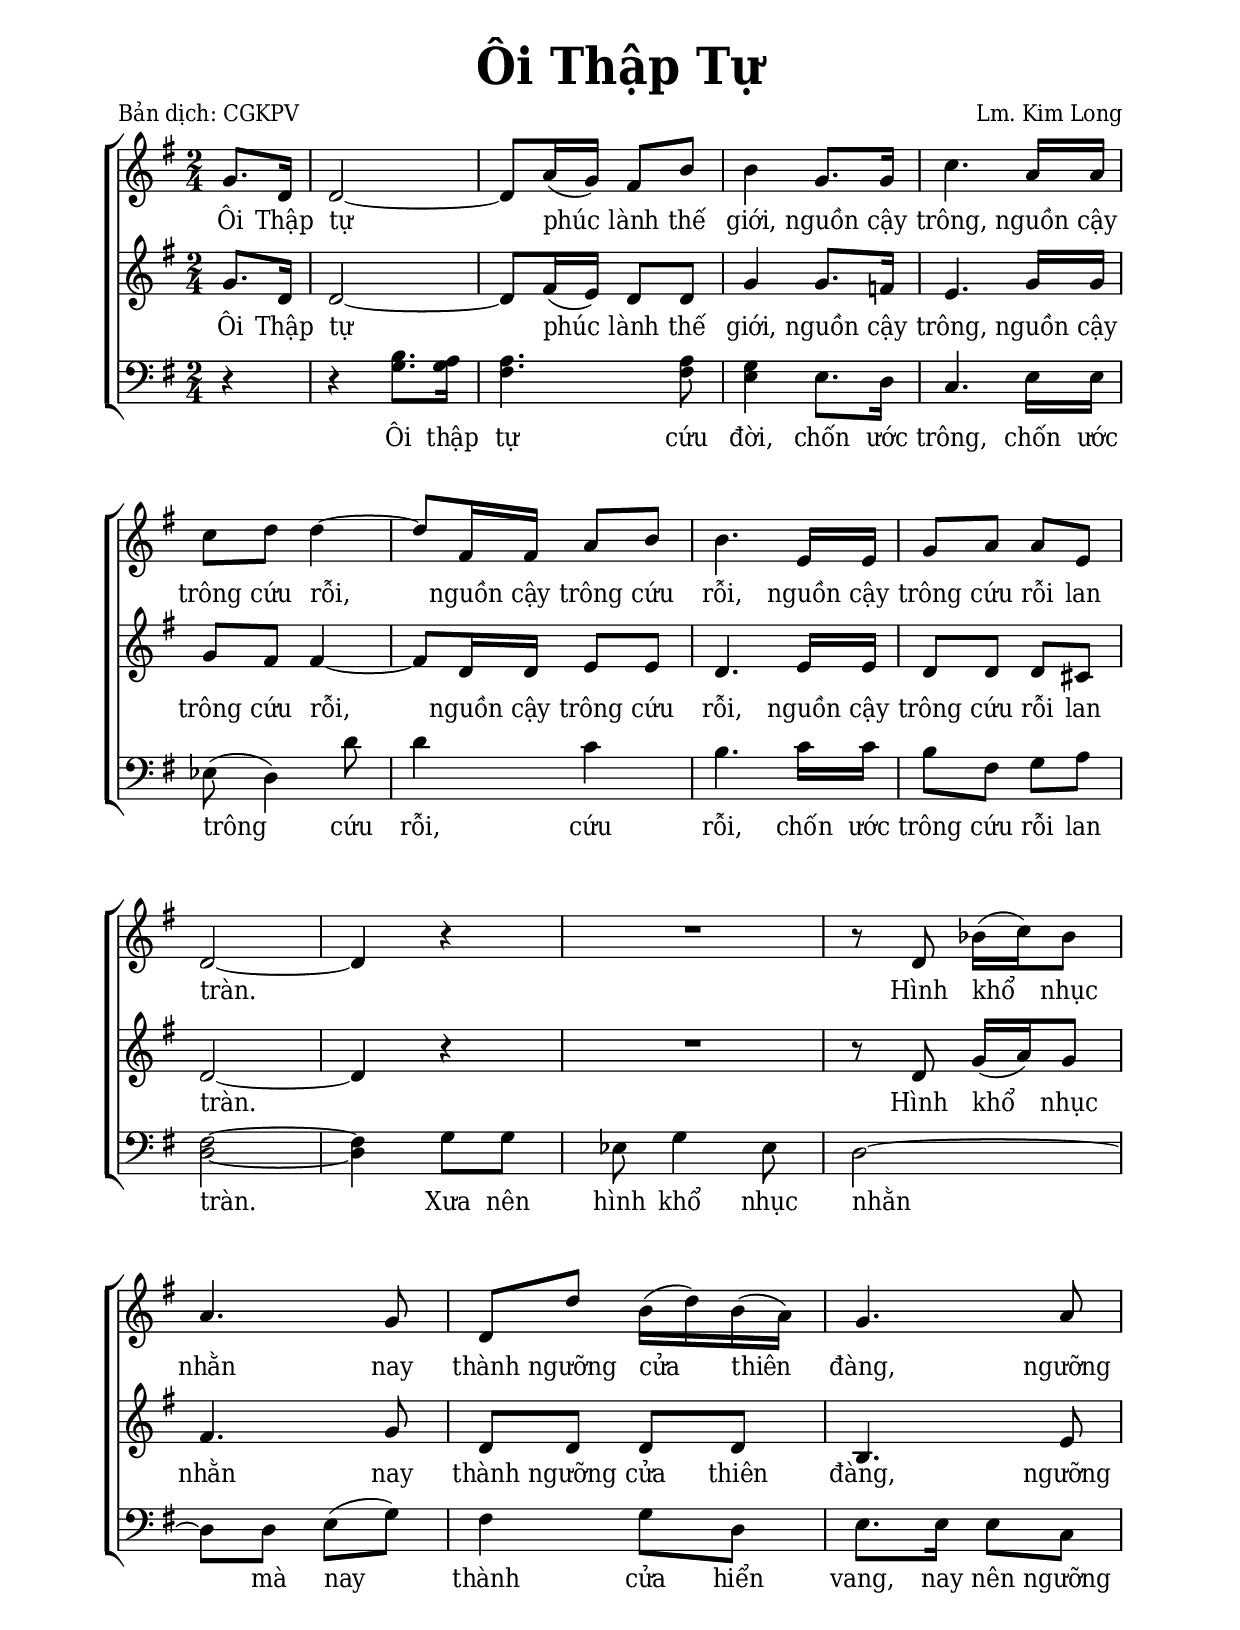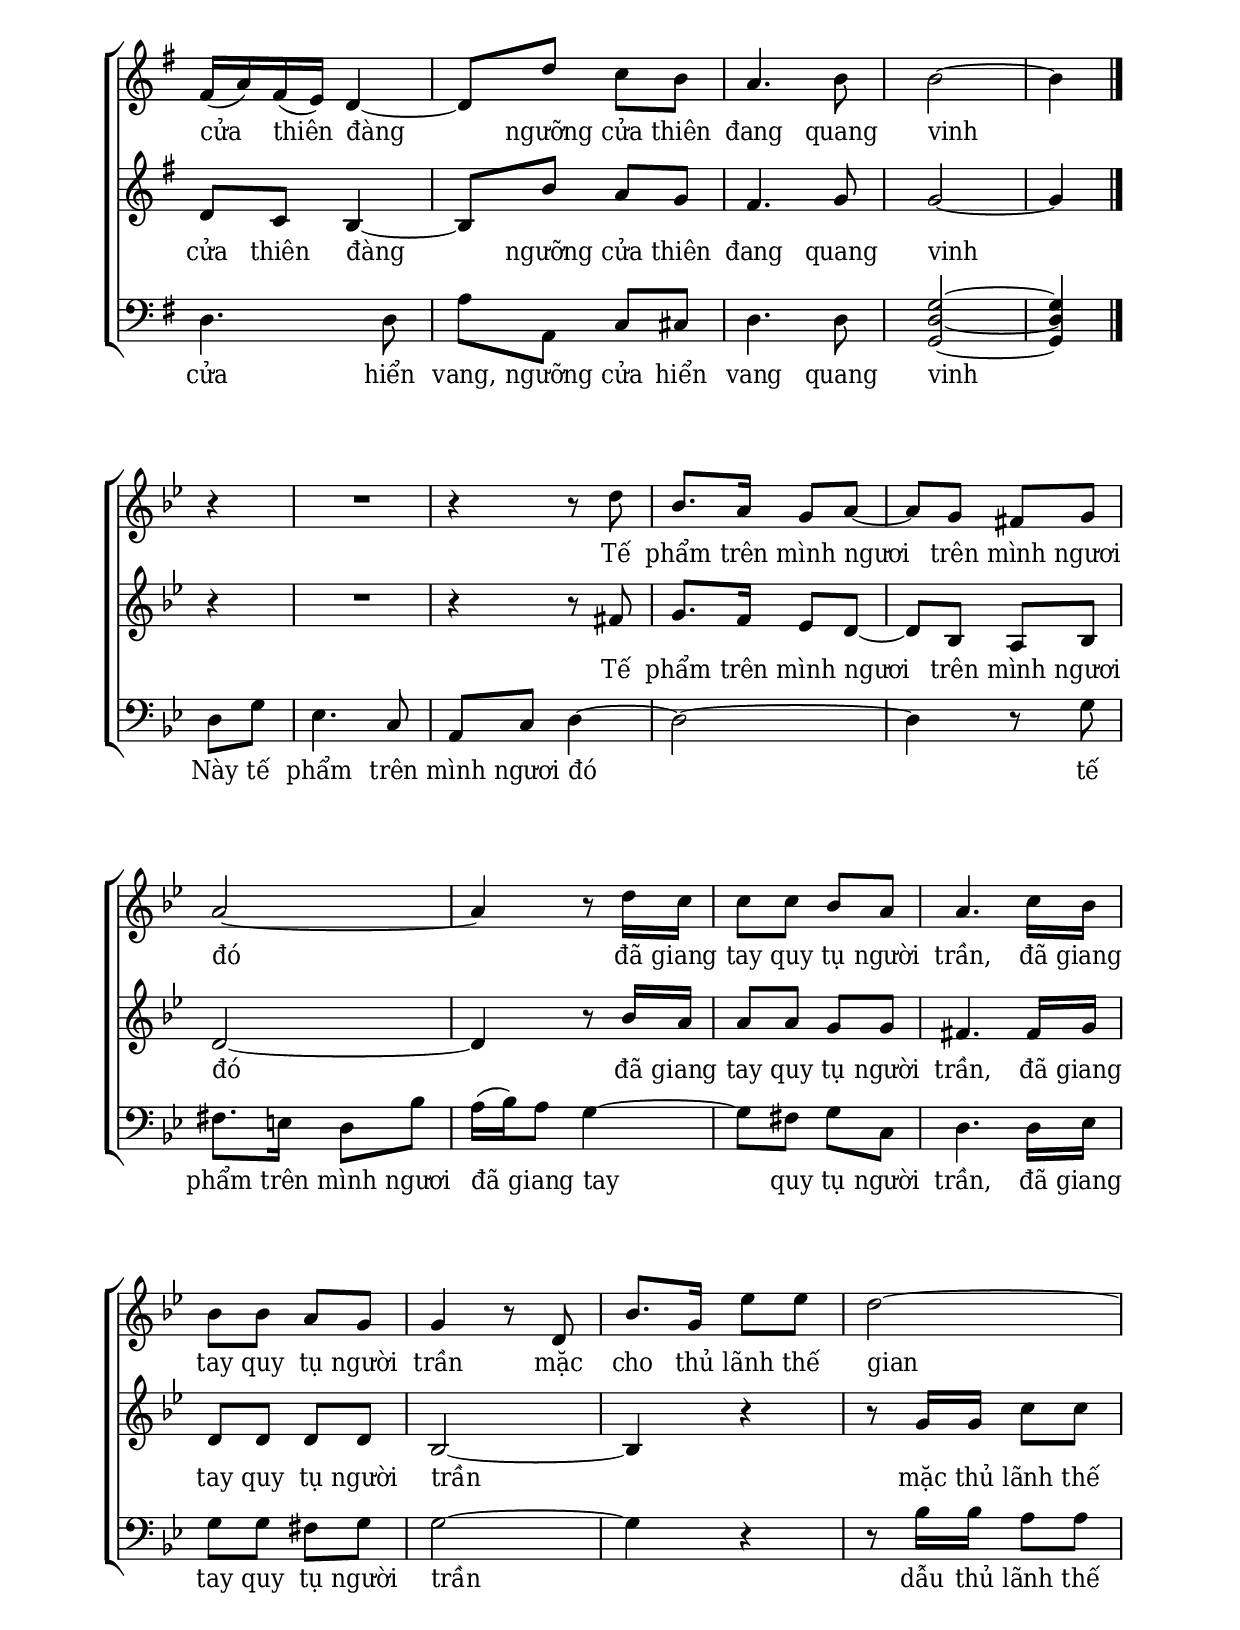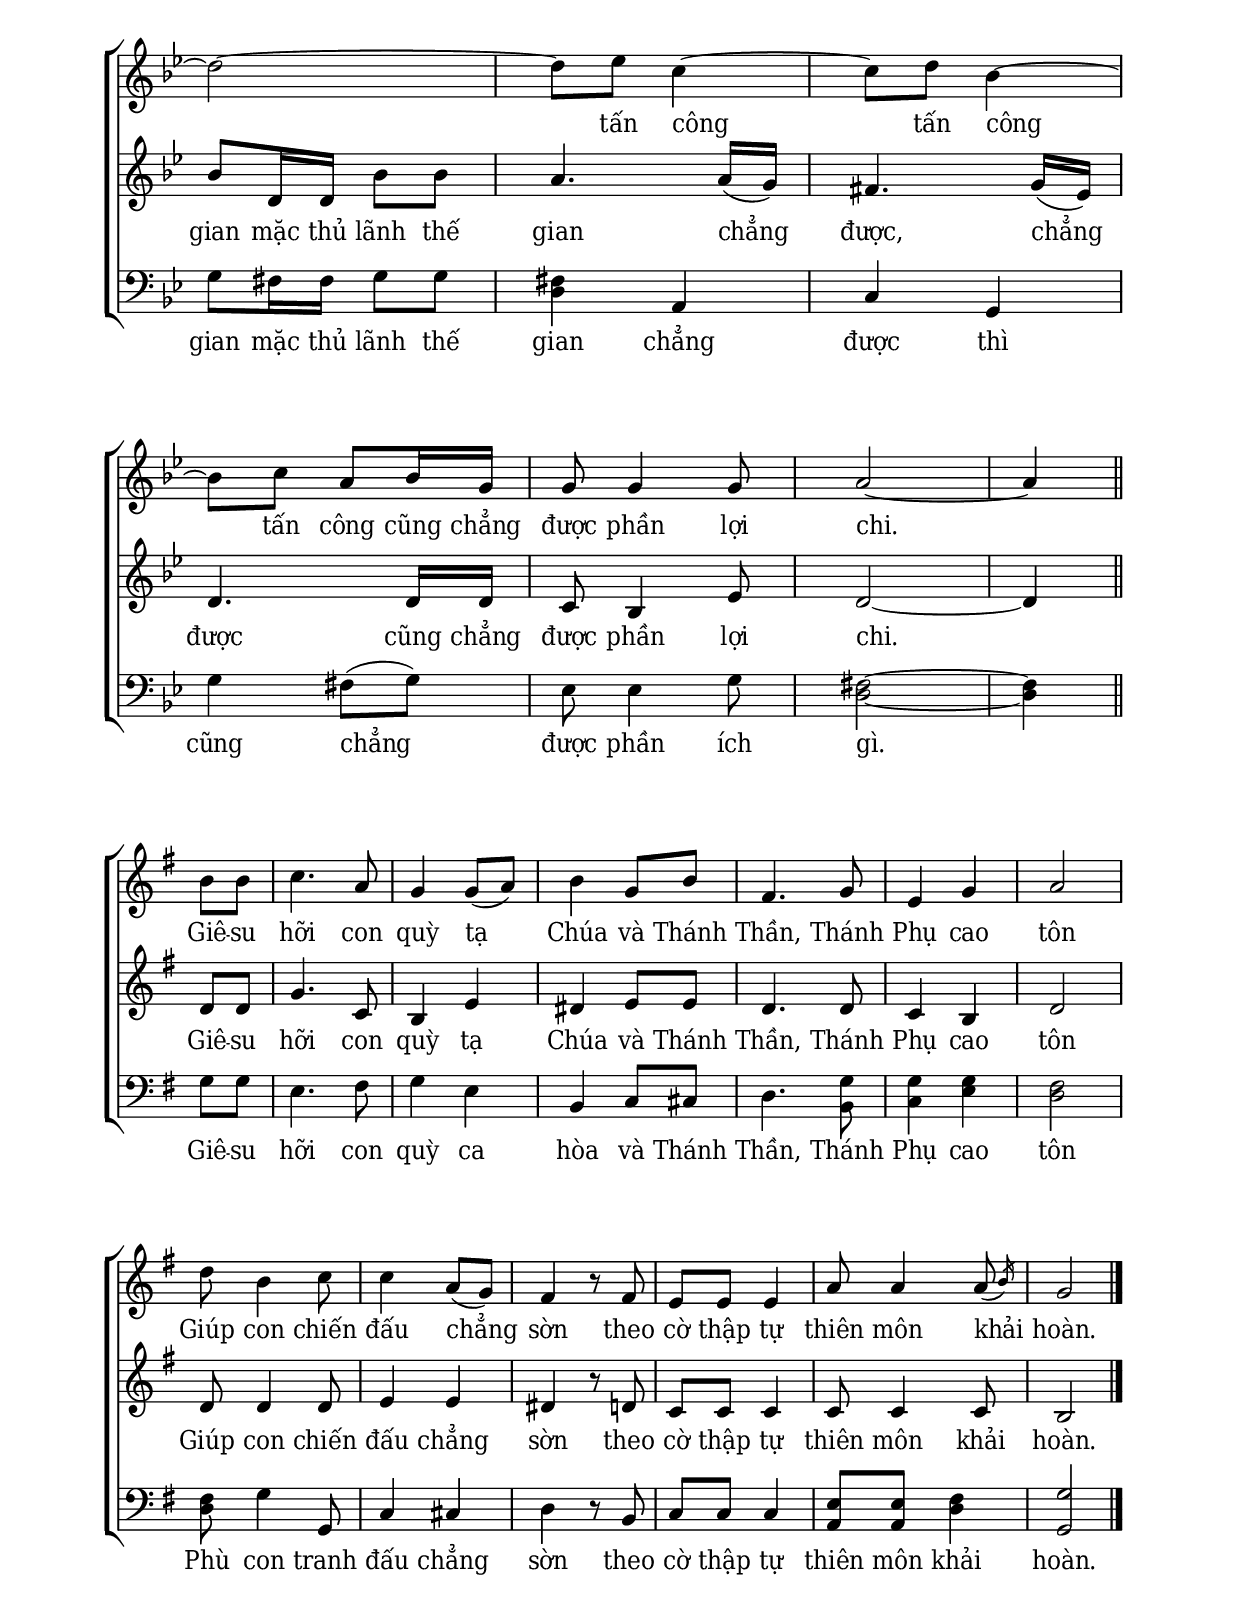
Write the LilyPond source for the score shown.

% Cài đặt chung
\version "2.22.1"
\include "english.ly"

\header {
  title = \markup { \fontsize #3 "Ôi Thập Tự" }
  poet = "Bản dịch: CGKPV"
  composer = "Lm. Kim Long"
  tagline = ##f
}

% Nhạc
nhacDiepKhucSop = \relative c'' {
  \partial 4 g8. d16 |
  d2 ~ |
  d8 a'16 (g) fs8 b |
  b4 g8. g16 |
  c4. a16 a |
  c8 d d4 ~ |
  d8 fs,16 fs a8 b |
  b4. e,16 e |
  g8 a a e |
  d2 ~ |
  d4 r |
  R2
  r8 d bf'16 (c) bf8 |
  a4. g8 |
  d d' b16 (d) b (a) |
  g4. a8 |
  fs16 (a) fs (e) d4 ~ |
  d8 d' c b |
  a4. b8 |
  b2 ~ |
  b4 \bar "|." \break
  
  \set Staff.printKeyCancellation = ##f
  \set Staff.explicitKeySignatureVisibility = #end-of-line-invisible
  \key bf \major
  r4 |
  R2
  r4 r8 d |
  bf8. a16 g8 a ~ |
  a g fs g |
  a2 ~ |
  a4 r8 d16 c |
  c8 c bf a |
  a4. c16 bf |
  bf8 bf a g |
  g4 r8 d |
  bf'8. g16 ef'8 ef |
  d2 ~ |
  d ~ |
  d8 ef c4 ~ |
  c8 d bf4 ~ |
  bf8 c a bf16 g |
  g8 g4 g8 |
  a2 ~ |
  a4 \bar "||" \break
  
  \key g \major
  b8 b |
  c4. a8 |
  g4 g8 (a) |
  b4 g8 b |
  fs4. g8 |
  e4 g |
  a2 |
  d8 b4 c8 |
  c4 a8 (g) |
  fs4 r8 fs8 |
  e e e4 |
  a8 a4 \afterGrace a8 ({
    \override Flag.stroke-style = #"grace"
    b16)}
  \revert Flag.stroke-style
  g2 \bar "|."
}

nhacDiepKhucAlto = \relative c'' {
  g8. d16 |
  d2 ~ |
  d8 fs16 (e) d8 d |
  g4 g8. f!16 |
  e4. g16 g |
  g8 fs fs4 ~ |
  fs8 d16 d e8 e |
  d4. e16 e |
  d8 d d cs |
  d2 ~ |
  d4 r |
  R2
  r8 d g16 (a) g8 |
  fs4. g8 |
  d d d d |
  b4. e8 |
  d c b4 ~ |
  b8 b' a g |
  fs4. g8 |
  g2 ~ |
  g4
  
  \set Staff.printKeyCancellation = ##f
  \set Staff.explicitKeySignatureVisibility = #end-of-line-invisible
  \key bf \major
  r4 |
  R2
  r4 r8 fs |
  g8. f16 ef8 d ~ |
  d bf a bf |
  d2 ~ |
  d4 r8 bf'16 a |
  a8 a g g |
  fs4. fs16 g |
  d8 d d d |
  bf2 ~ |
  bf4 r |
  r8 g'16 g c8 c |
  bf8 d,16 d bf'8 bf |
  a4. a16 (g) |
  fs4. g16 (ef) |
  d4. d16 d |
  c8 bf4 ef8 |
  d2 ~ |
  d4
  
  \key g \major
  d8 d |
  g4. c,8 |
  b4 e |
  ds e8 e |
  d4. d8 |
  c4 b |
  d2 |
  d8 d4 d8 |
  e4 e |
  ds r8 d! |
  c c c4 |
  c8 c4 c8 |
  b2
}

nhacDiepKhucBas = \relative c' {
  r4 |
  r
  <<
    {
      b8. a16 |
      a4. a8 |
      g4
    }
    {
      g8. g16 |
      fs4. fs8 |
      e4
    }
  >>
  e8. d16 |
  c4. e16 e |
  ef8 (d4) d'8 |
  d4 c |
  b4. c16 c |
  b8 fs g a |
  <fs d>2 ~ |
  <fs d>4 g8 g |
  ef g4 ef8 |
  d2 ~ |
  d8 d e (g) |
  fs4 g8 d |
  e8. e16 e8 c |
  d4. d8 |
  a' a, c cs |
  d4. d8 |
  <g d g,>2 ~ |
  <g d g,>4
  
  \set Staff.printKeyCancellation = ##f
  \set Staff.explicitKeySignatureVisibility = #end-of-line-invisible
  \key bf \major
  d8 g |
  ef4. c8 |
  a c d4 ~ |
  d2 ~ |
  d4 r8 g |
  fs8. e!16 d8 bf' |
  a16 (bf) a8 g4 ~ |
  g8 fs g c, |
  d4. d16 ef |
  g8 g fs g |
  g2 ~ |
  g4 r |
  r8 bf16 bf a8 a |
  g fs16 fs g8 g |
  <fs d>4 a, |
  c g |
  g' fs8 (g) |
  ef8 ef4 g8 |
  <fs d>2 ~ |
  <fs d>4
  
  \key g \major
  g8 g |
  e4. fs8 |
  g4 e |
  b c8 cs |
  d4.
  <<
    {
      g8 |
      g4 g |
      fs2
    }
    {
      b,8 |
      c4 e |
      d2
    }
  >>
  <fs d>8 g4 g,8 |
  c4 cs |
  d r8 b |
  c c c4 |
  <<
    {
      e8 e fs4 |
      g2
    }
    {
      a,8 a d4 |
      g,2
    }
  >>
}

% Lời
loiDiepKhucSop = \lyricmode {
  Ôi Thập tự phúc lành thế giới, nguồn cậy trông,
  nguồn cậy trông cứu rỗi, nguồn cậy trông cứu rỗi,
  nguồn cậy trông cứu rỗi lan tràn.
  Hình khổ nhục nhằn nay thành ngưỡng cửa thiên đàng,
  ngưỡng cửa thiên đàng ngưỡng cửa thiên đang quang vinh
  Tế phẩm trên mình ngươi trên mình ngươi đó đã giang tay quy tụ người trần,
  đã giang tay quy tụ người trần mặc cho thủ lãnh thế gian
  tấn công tấn công tấn công cũng chẳng được phần lợi chi.
  Giê -- su hỡi con quỳ tạ Chúa và Thánh Thần, Thánh Phụ cao tôn
  Giúp con chiến đấu chẳng sờn theo cờ thập tự thiên môn khải hoàn.
}

loiDiepKhucAlto = \lyricmode {
  Ôi Thập tự phúc lành thế giới, nguồn cậy trông,
  nguồn cậy trông cứu rỗi, nguồn cậy trông cứu rỗi,
  nguồn cậy trông cứu rỗi lan tràn.
  Hình khổ nhục nhằn nay thành ngưỡng cửa thiên đàng,
  ngưỡng cửa thiên đàng ngưỡng cửa thiên đang quang vinh
  Tế phẩm trên mình ngươi trên mình ngươi đó đã giang tay quy tụ người trần,
  đã giang tay quy tụ người trần
  mặc thủ lãnh thế gian mặc thủ lãnh thế gian
  chẳng được, chẳng được cũng chẳng được phần lợi chi.
  Giê -- su hỡi con quỳ tạ Chúa và Thánh Thần, Thánh Phụ cao tôn
  Giúp con chiến đấu chẳng sờn theo cờ thập tự thiên môn khải hoàn.
}

loiDiepKhucBas = \lyricmode {
  Ôi thập tự cứu đời, chốn ước trông, chốn ước trông cứu rỗi,
  cứu rỗi, chốn ước trông cứu rỗi lan tràn.
  Xưa nên hình khổ nhục nhằn mà nay thành cửa hiển vang,
  nay nên ngưỡng cửa hiển vang, ngưỡng cửa hiển vang quang vinh
  Này tế phẩm trên mình ngươi đó tế phẩm trên mình ngươi đã giang tay
  quy tụ người trần, đã giang tay quy tụ người trần
  dẫu thủ lãnh thế gian mặc thủ lãnh thế gian chẳng được thì
  cũng chẳng được phần ích gì.
  Giê -- su hỡi con quỳ ca hòa và Thánh Thần, Thánh Phụ cao tôn
  Phù con tranh đấu chẳng sờn theo cờ thập tự thiên môn khải hoàn.
}

% Dàn trang
\paper {
  #(set-paper-size "a4")
  top-margin = 15\mm
  bottom-margin = 15\mm
  left-margin = 20\mm
  right-margin = 20\mm
  indent = #0
  #(define fonts
    (make-pango-font-tree
      "Deja Vu Serif Condensed"
      "Deja Vu Serif Condensed"
      "Deja Vu Serif Condensed"
      (/ 20 20)))
  print-page-number = #f
  %page-count = #2
}

TongNhip = {
  \key g \major \time 2/4
  \set Timing.beamExceptions = #'()
  \set Timing.baseMoment = #(ly:make-moment 1/4)
}

% Đổi kích thước nốt cho bè phụ
notBePhu =
#(define-music-function (font-size music) (number? ly:music?)
   (for-some-music
     (lambda (m)
       (if (music-is-of-type? m 'rhythmic-event)
           (begin
             (set! (ly:music-property m 'tweaks)
                   (cons `(font-size . ,font-size)
                         (ly:music-property m 'tweaks)))
             #t)
           #f))
     music)
   music)

\score {
  \new ChoirStaff <<
    \new Staff <<
      \new Voice = "beSop" {
        \clef treble \TongNhip \nhacDiepKhucSop
      }
      \new Lyrics \lyricsto beSop \loiDiepKhucSop
    >>
    \new Staff <<
      \new Voice = "beAlto" {
        \clef treble \TongNhip \nhacDiepKhucAlto
      }
      \new Lyrics \lyricsto beAlto \loiDiepKhucAlto
    >>
    %{
    \new Staff \with {
        \consists "Merge_rests_engraver"
        printPartCombineTexts = ##f
      }
      <<
      \new Voice \TongNhip \partCombine 
        \nhacDiepKhucSop
        \notBePhu -2 { \nhacDiepKhucAlto }
      \new NullVoice = beSop \nhacDiepKhucSop
      \new Lyrics \lyricsto beSop \loiDiepKhucSop
      \new NullVoice = beAlto \nhacDiepKhucAlto
      \new Lyrics \lyricsto beAlto \loiDiepKhucAlto
    >>
    %}
    \new Staff <<
        \clef "bass"
        \new Voice = beBas {
          \TongNhip \nhacDiepKhucBas
        }
      \new Lyrics \lyricsto beBas \loiDiepKhucBas
    >>
  >>
  \layout {
    %\override Staff.TimeSignature.transparent = ##t
    \override Lyrics.LyricSpace.minimum-distance = #0.8
    \override Score.BarNumber.break-visibility = ##(#f #f #f)
    \override Score.SpacingSpanner.uniform-stretching = ##t
  }
}
